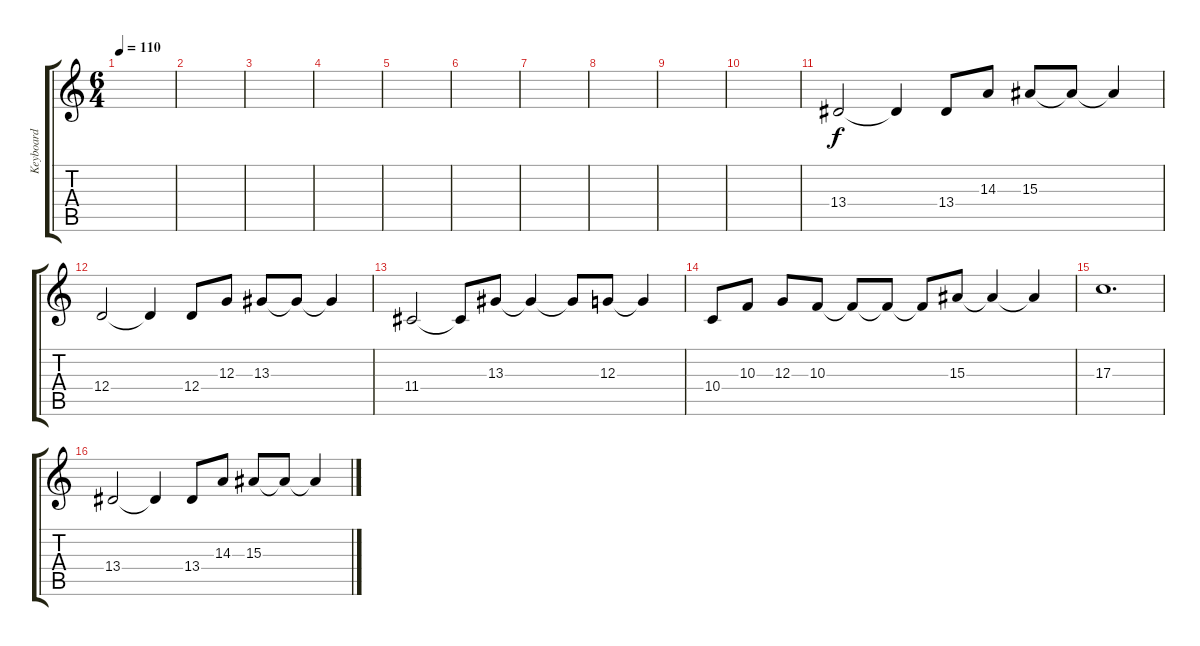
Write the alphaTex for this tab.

\track ("Keyboard" "Keyboard") {instrument acousticgrandpiano}
\staff {score tabs}
\tuning (E4 B3 G3 D3 A2 E2) {hide}
\ts (6 4)
\tempo 110
\clef g2
\ks c
|
|
|
|
|
|
|
|
|
|
13.4.2{volume 12 instrument synthvoice} 13.4{t}.4 13.4.8 14.3.8 15.3.8 15.3{t}.8 15.3{t}.4 |
12.4.2 12.4{t}.4 12.4.8 12.3.8 13.3.8 13.3{t}.8 13.3{t}.4 |
11.4.2 11.4{t}.8 13.3.8 13.3{t}.4 13.3{t}.8 12.3.8 12.3{t}.4 |
10.4.8 10.3.8 12.3.8 10.3.8 10.3{t}.8 10.3{t}.8 10.3{t}.8 15.3.8 15.3{t}.4 15.3{t}.4 |
17.3.1{d} |
13.4.2 13.4{t}.4 13.4.8 14.3.8 15.3.8 15.3{t}.8 15.3{t}.4
